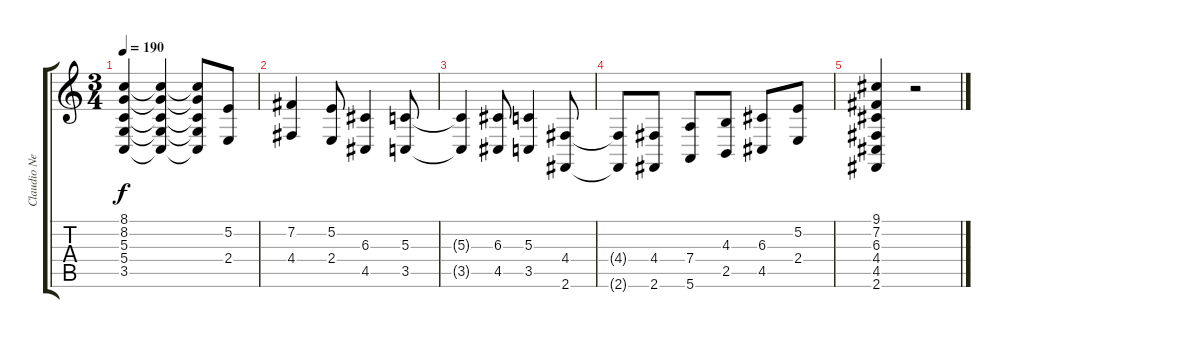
\track ("Claudio Nervi" "Claudio Ne") {instrument drawbarorgan}
\staff {score tabs}
\tuning (E4 B3 G3 D3 A2 E2) {hide}
\ts (3 4)
\tempo 190
\clef g2
\ks c
(8.1{t} 8.2{t} 5.3{t} 5.4{t} 3.5{t}).4{dy f} (8.1{t} 8.2{t} 5.3{t} 5.4{t} 3.5{t}).4 (8.1{t} 8.2{t} 5.3{t} 5.4{t} 3.5{t}).8 (5.2 2.4).8 |
(7.2 4.4).4 (5.2 2.4).8 (6.3 4.5).4 (5.3 3.5).8 |
(5.3{t} 3.5{t}).4 (6.3 4.5).8 (5.3 3.5).4 (4.4 2.6).8 |
(4.4{t} 2.6{t}).8 (4.4 2.6).8 (7.4 5.6).8 (4.3 2.5).8 (6.3 4.5).8 (5.2 2.4).8 |
(9.1 7.2 6.3 4.4 4.5 2.6).4 r.2
